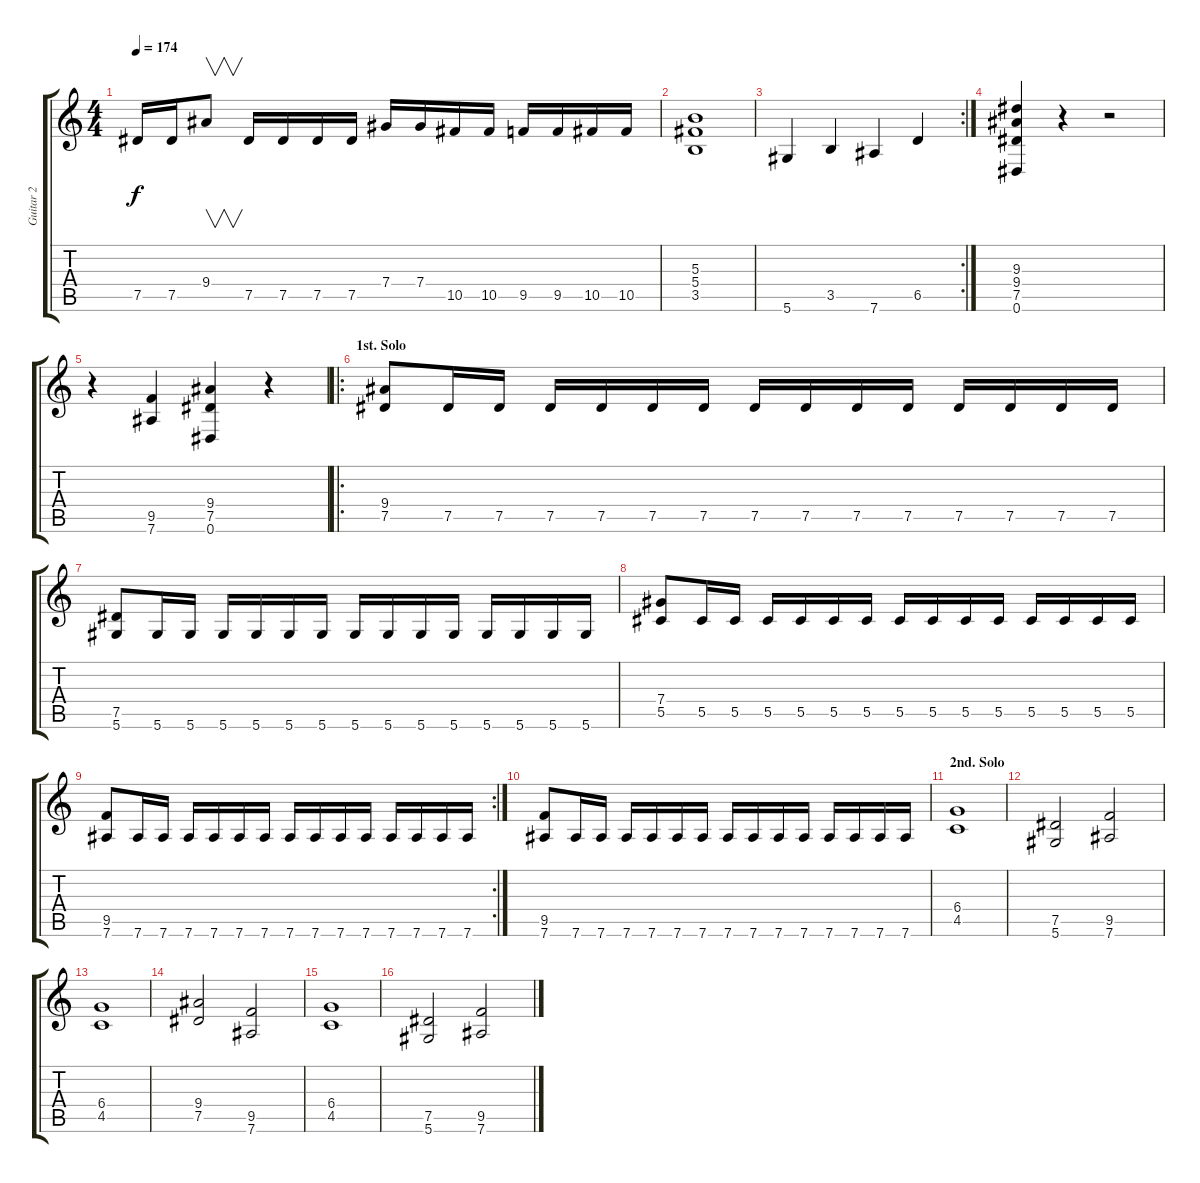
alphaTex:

\track ("Guitar 2" "Guitar 2") {instrument overdrivenguitar}
\staff {score tabs}
\tuning (Eb4 Bb3 Gb3 Db3 Ab2 Eb2) {hide}
\ts (4 4)
\tempo 174
\clef g2
\ks c
7.5.16{dy f} 7.5.16 9.4.8{v} 7.5.16 7.5.16 7.5.16 7.5.16 7.4.16 7.4.16 10.5.16 10.5.16 9.5.16 9.5.16 10.5.16 10.5.16 |
(5.3 5.4 3.5).1 |
\rc 2
5.6.4 3.5.4 7.6.4 6.5.4 |
(9.3 9.4 7.5 0.6).4 r.4 r.2 |
r.4 (9.5 7.6).4 (9.4 7.5 0.6).4 r.4 |
\ro
\section ("" "1st. Solo")
(9.4 7.5).8 7.5.16 7.5.16 7.5.16 7.5.16 7.5.16 7.5.16 7.5.16 7.5.16 7.5.16 7.5.16 7.5.16 7.5.16 7.5.16 7.5.16 |
(7.5 5.6).8 5.6.16 5.6.16 5.6.16 5.6.16 5.6.16 5.6.16 5.6.16 5.6.16 5.6.16 5.6.16 5.6.16 5.6.16 5.6.16 5.6.16 |
(7.4 5.5).8 5.5.16 5.5.16 5.5.16 5.5.16 5.5.16 5.5.16 5.5.16 5.5.16 5.5.16 5.5.16 5.5.16 5.5.16 5.5.16 5.5.16 |
\rc 2
(9.5 7.6).8 7.6.16 7.6.16 7.6.16 7.6.16 7.6.16 7.6.16 7.6.16 7.6.16 7.6.16 7.6.16 7.6.16 7.6.16 7.6.16 7.6.16 |
(9.5 7.6).8 7.6.16 7.6.16 7.6.16 7.6.16 7.6.16 7.6.16 7.6.16 7.6.16 7.6.16 7.6.16 7.6.16 7.6.16 7.6.16 7.6.16 |
\section ("" "2nd. Solo")
(6.4 4.5).1 |
(7.5 5.6).2 (9.5 7.6).2 |
(6.4 4.5).1 |
(9.4 7.5).2 (9.5 7.6).2 |
(6.4 4.5).1 |
(7.5 5.6).2 (9.5 7.6).2
